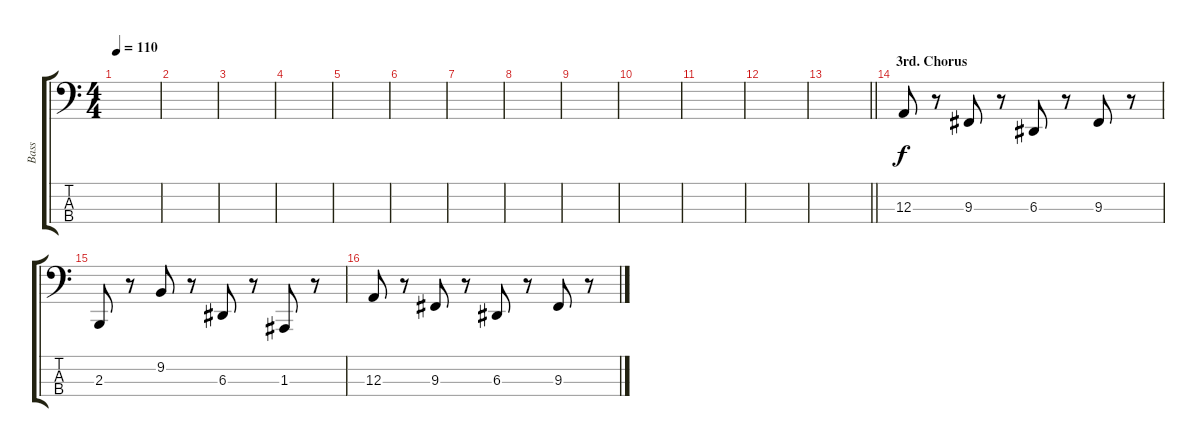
\track ("Bass" "Bass") {instrument electricbasspick}
\staff {score tabs}
\tuning (G1 D1 A0 E0) {hide}
\ts (4 4)
\tempo 110
\clef f4
\ks c
|
|
|
|
|
|
|
|
|
|
|
|
\barLineRight lightlight
|
\section ("" "3rd. Chorus")
12.3.8 r.8 9.3.8 r.8 6.3.8 r.8 9.3.8 r.8 |
2.3.8 r.8 9.2.8 r.8 6.3.8 r.8 1.3.8 r.8 |
12.3.8 r.8 9.3.8 r.8 6.3.8 r.8 9.3.8 r.8
